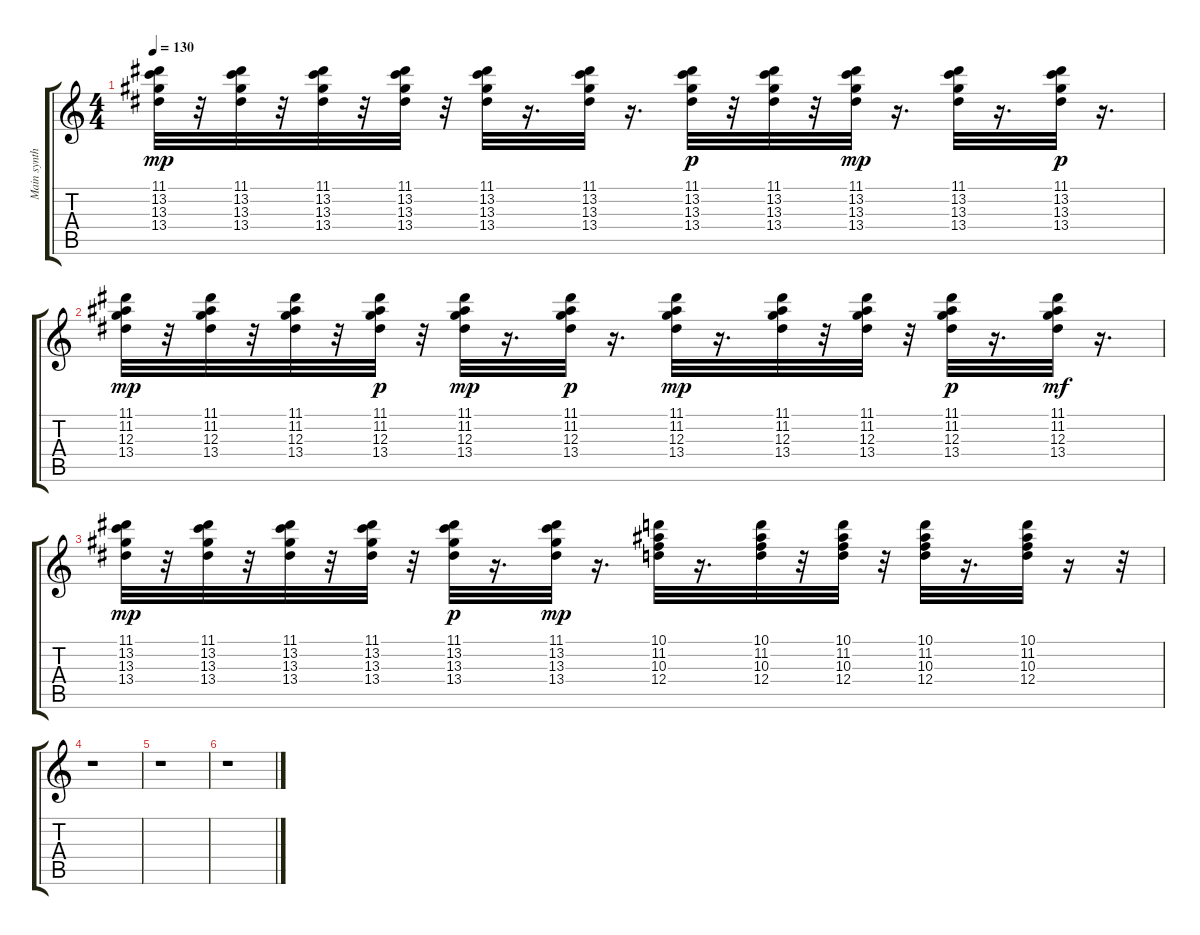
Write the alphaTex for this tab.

\track ("Main synth piano chords" "Main synth") {instrument electricbassfinger}
\staff {score tabs}
\tuning (E4 B3 G3 D3 A2 E2) {hide}
\ts (4 4)
\tempo 130
\clef g2
\ks c
(11.1 13.2 13.3 13.4).32{dy mp} r.32 (11.1 13.2 13.3 13.4).32 r.32 (11.1 13.2 13.3 13.4).32 r.32 (11.1 13.2 13.3 13.4).32 r.32 (11.1 13.2 13.3 13.4).32 r.16{d} (11.1 13.2 13.3 13.4).32 r.16{d} (11.1 13.2 13.3 13.4).32{dy p} r.32 (11.1 13.2 13.3 13.4).32 r.32 (11.1 13.2 13.3 13.4).32{dy mp} r.16{d} (11.1 13.2 13.3 13.4).32 r.16{d} (11.1 13.2 13.3 13.4).32{dy p} r.16{d} |
(11.1 11.2 12.3 13.4).32{dy mp} r.32 (11.1 11.2 12.3 13.4).32 r.32 (11.1 11.2 12.3 13.4).32 r.32 (11.1 11.2 12.3 13.4).32{dy p} r.32 (11.1 11.2 12.3 13.4).32{dy mp} r.16{d} (11.1 11.2 12.3 13.4).32{dy p} r.16{d} (11.1 11.2 12.3 13.4).32{dy mp} r.16{d} (11.1 11.2 12.3 13.4).32 r.32 (11.1 11.2 12.3 13.4).32 r.32 (11.1 11.2 12.3 13.4).32{dy p} r.16{d} (11.1 11.2 12.3 13.4).32{dy mf} r.16{d} |
(11.1 13.2 13.3 13.4).32{dy mp} r.32 (11.1 13.2 13.3 13.4).32 r.32 (11.1 13.2 13.3 13.4).32 r.32 (11.1 13.2 13.3 13.4).32 r.32 (11.1 13.2 13.3 13.4).32{dy p} r.16{d} (11.1 13.2 13.3 13.4).32{dy mp} r.16{d} (10.1 11.2 10.3 12.4).32 r.16{d} (10.1 11.2 10.3 12.4).32 r.32 (10.1 11.2 10.3 12.4).32 r.32 (10.1 11.2 10.3 12.4).32 r.16{d} (10.1 11.2 10.3 12.4).32 r.16 r.32 |
r.1 |
r.1 |
r.1
